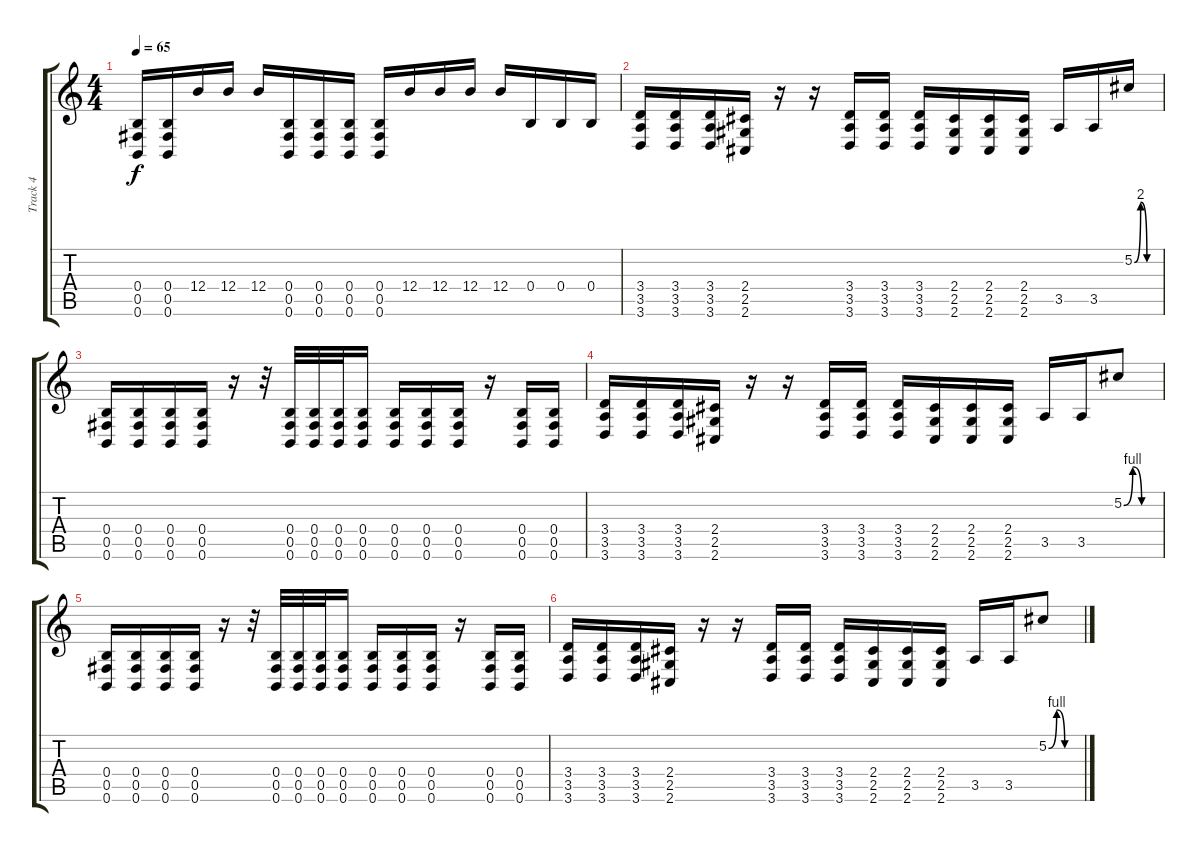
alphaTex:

\track ("Track 4" "Track 4") {instrument distortionguitar}
\staff {score tabs}
\tuning (Db4 Ab3 E3 B2 Gb2 B1) {hide}
\ts (4 4)
\tempo 65
\clef g2
\ks c
(0.4 0.5 0.6).16{dy f} (0.4 0.5 0.6).16 12.4.16 12.4.16 12.4.16 (0.4 0.5 0.6).16 (0.4 0.5 0.6).16 (0.4 0.5 0.6).16 (0.4 0.5 0.6).16 12.4.16 12.4.16 12.4.16 12.4.16 0.4.16 0.4.16 0.4.16 |
(3.4 3.5 3.6).16 (3.4 3.5 3.6).16 (3.4 3.5 3.6).16 (2.4 2.5 2.6).16 r.16 r.16 (3.4 3.5 3.6).16 (3.4 3.5 3.6).16 (3.4 3.5 3.6).16 (2.4 2.5 2.6).16 (2.4 2.5 2.6).16 (2.4 2.5 2.6).16 3.5.16 3.5.16 5.2{be (custom 0 0 15 8 30 0 60 0)}.16 |
(0.4 0.5 0.6).16 (0.4 0.5 0.6).16 (0.4 0.5 0.6).16 (0.4 0.5 0.6).16 r.16 r.32 (0.4 0.5 0.6).32 (0.4 0.5 0.6).32 (0.4 0.5 0.6).32 (0.4 0.5 0.6).16 (0.4 0.5 0.6).16 (0.4 0.5 0.6).16 (0.4 0.5 0.6).16 r.16 (0.4 0.5 0.6).16 (0.4 0.5 0.6).16 |
(3.4 3.5 3.6).16 (3.4 3.5 3.6).16 (3.4 3.5 3.6).16 (2.4 2.5 2.6).16 r.16 r.16 (3.4 3.5 3.6).16 (3.4 3.5 3.6).16 (3.4 3.5 3.6).16 (2.4 2.5 2.6).16 (2.4 2.5 2.6).16 (2.4 2.5 2.6).16 3.5.16 3.5.16 5.2{be (custom 0 0 15 4 30 0 60 0)}.8 |
(0.4 0.5 0.6).16 (0.4 0.5 0.6).16 (0.4 0.5 0.6).16 (0.4 0.5 0.6).16 r.16 r.32 (0.4 0.5 0.6).32 (0.4 0.5 0.6).32 (0.4 0.5 0.6).32 (0.4 0.5 0.6).16 (0.4 0.5 0.6).16 (0.4 0.5 0.6).16 (0.4 0.5 0.6).16 r.16 (0.4 0.5 0.6).16 (0.4 0.5 0.6).16 |
(3.4 3.5 3.6).16 (3.4 3.5 3.6).16 (3.4 3.5 3.6).16 (2.4 2.5 2.6).16 r.16 r.16 (3.4 3.5 3.6).16 (3.4 3.5 3.6).16 (3.4 3.5 3.6).16 (2.4 2.5 2.6).16 (2.4 2.5 2.6).16 (2.4 2.5 2.6).16 3.5.16 3.5.16 5.2{be (custom 0 0 15 4 30 0 60 0)}.8
